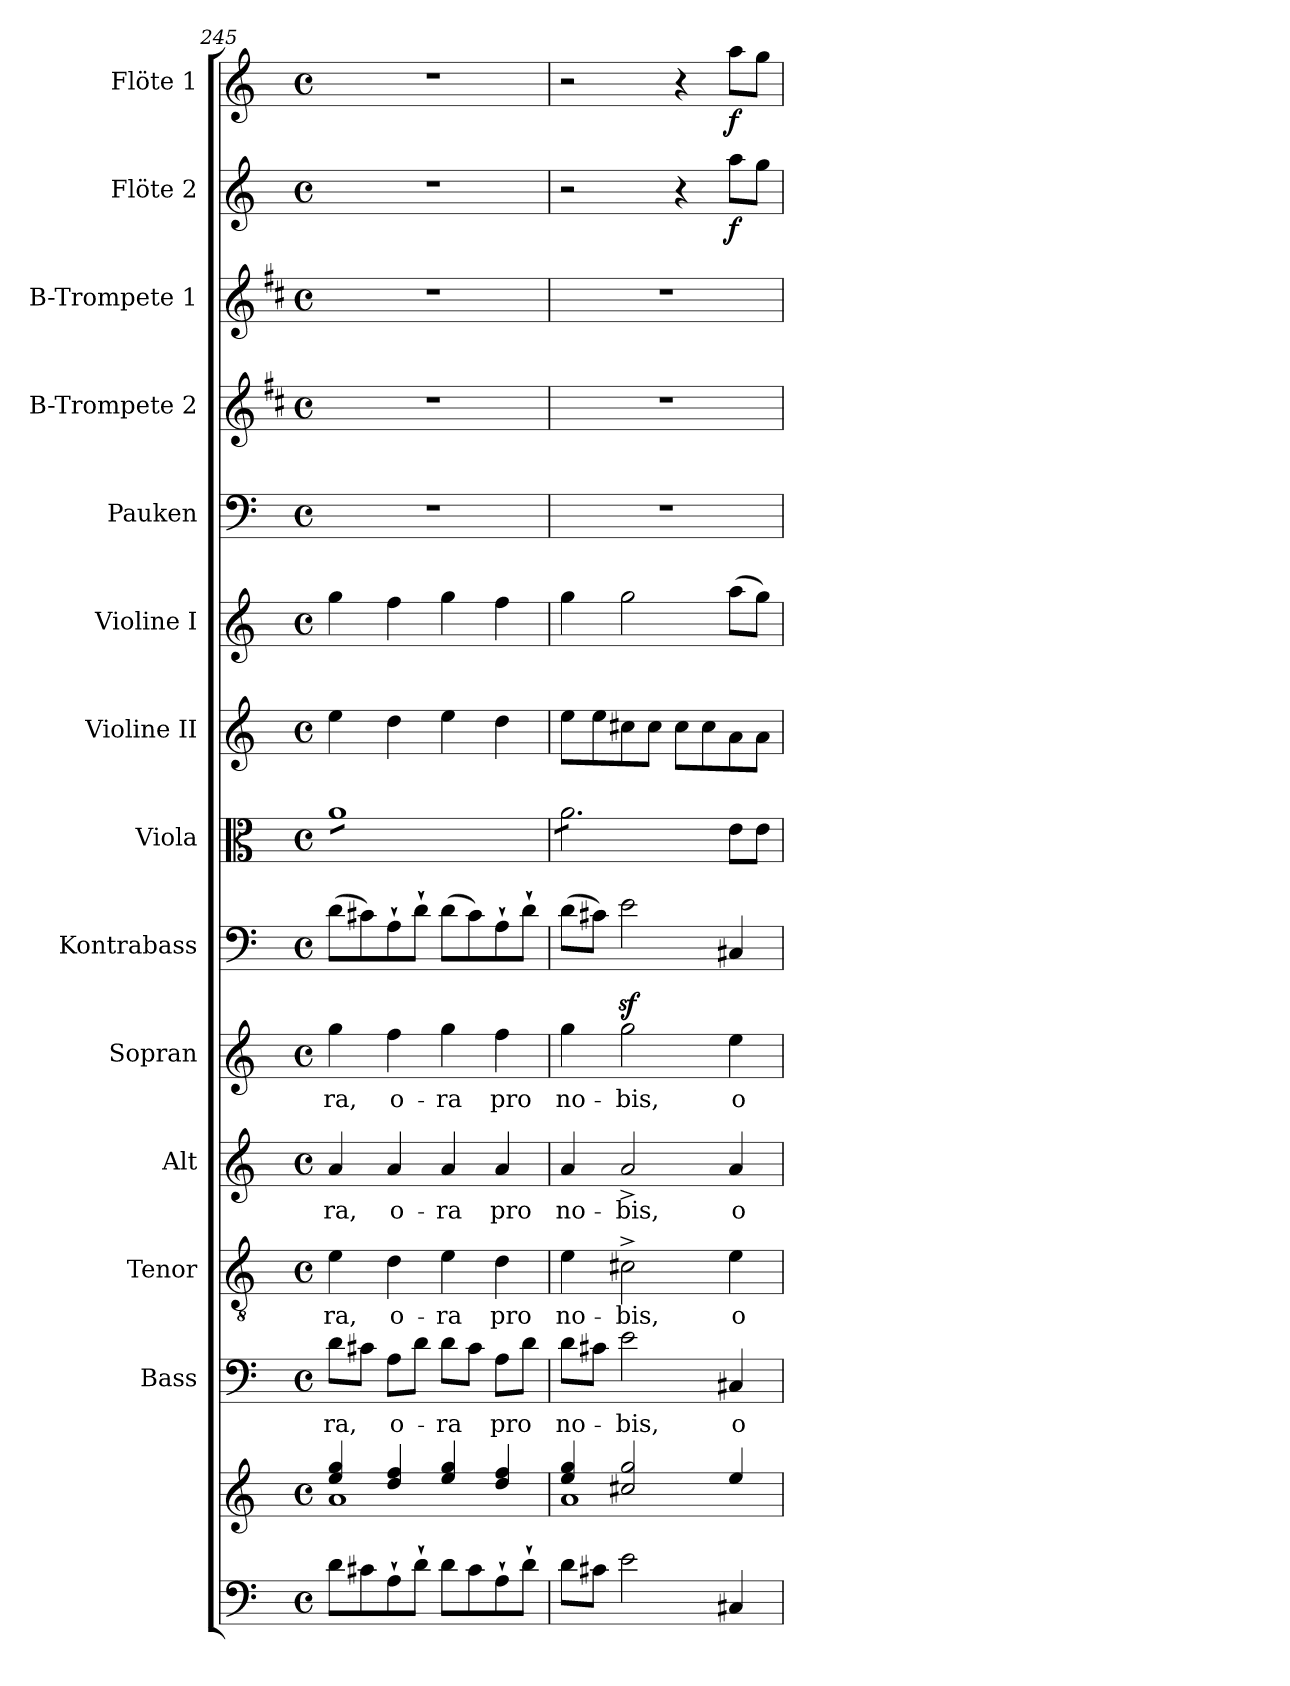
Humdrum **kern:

**kern	**kern	**kern	**text	**kern	**text	**kern	**text	**kern	**text	**kern	**kern	**kern	**kern	**kern	**kern	**kern	**kern	**dynam	**kern	**dynam
*part14	*part14	*part13	*part13	*part12	*part12	*part11	*part11	*part10	*part10	*part9	*part8	*part7	*part6	*part5	*part4	*part3	*part2	*part2	*part1	*part1
*staff15	*staff14	*staff13	*staff13	*staff12	*staff12	*staff11	*staff11	*staff10	*staff10	*staff9	*staff8	*staff7	*staff6	*staff5	*staff4	*staff3	*staff2	*staff2	*staff1	*staff1
*	*	*I"Bass	*	*I"Tenor	*	*I"Alt	*	*I"Sopran	*	*I"Kontrabass	*I"Viola	*I"Violine II	*I"Violine I	*I"Pauken	*I"B-Trompete 2	*I"B-Trompete 1	*I"Flöte 2	*	*I"Flöte 1	*
*	*	*I'B.	*	*I'T.	*	*I'A.	*	*I'S.	*	*I'Kb.	*I'Vla.	*I'Vl. II	*I'Vl. I	*I'Pk.	*I'B Trp. 2	*I'B Trp. 1	*I'Fl. 2	*	*I'Fl. 1	*
*clefF4	*clefG2	*clefF4	*	*clefGv2	*	*clefG2	*	*clefG2	*	*clefF4	*clefC3	*clefG2	*clefG2	*clefF4	*clefG2	*clefG2	*clefG2	*	*clefG2	*
*	*	*	*	*	*	*	*	*	*	*ITrd7c12	*	*	*	*	*ITrd1c2	*ITrd1c2	*	*	*	*
*k[]	*k[]	*k[]	*	*k[]	*	*k[]	*	*k[]	*	*k[]	*k[]	*k[]	*k[]	*k[]	*k[]	*k[]	*k[]	*	*k[]	*
*C:	*C:	*C:	*	*C:	*	*C:	*	*C:	*	*C:	*C:	*C:	*C:	*C:	*C:	*C:	*C:	*	*C:	*
*M4/4	*M4/4	*M4/4	*	*M4/4	*	*M4/4	*	*M4/4	*	*M4/4	*M4/4	*M4/4	*M4/4	*M4/4	*M4/4	*M4/4	*M4/4	*	*M4/4	*
*met(c)	*met(c)	*met(c)	*	*met(c)	*	*met(c)	*	*met(c)	*	*met(c)	*met(c)	*met(c)	*met(c)	*met(c)	*met(c)	*met(c)	*met(c)	*	*met(c)	*
=245	=245	=245	=245	=245	=245	=245	=245	=245	=245	=245	=245	=245	=245	=245	=245	=245	=245	=245	=245	=245
*	*^	*	*	*	*	*	*	*	*	*	*	*	*	*	*	*	*	*	*	*
!	!	!	!	!LO:LY:b	!	!LO:LY:b	!	!LO:LY:b	!	!LO:LY:b	!	!	!	!	!	!	!	!	!	!	!
*	*	*	*	*	*	*	*	*	*	*	*	*tremolo	*	*	*	*	*	*	*	*	*
8d\L	4ee/ 4gg/	1a	8d\L	-ra,	4e\	-ra,	4a/	-ra,	4gg\	-ra,	(>8D\L	8aL	4ee\	4gg\	1r	1r	1r	1r	.	1r	.
8c#X\	.	.	8c#X\J	.	.	.	.	.	.	.	8C#X\)	8a	.	.	.	.	.	.	.	.	.
!	!	!	!	!LO:LY:b	!	!LO:LY:b	!	!LO:LY:b	!	!LO:LY:b	!	!	!	!	!	!	!	!	!	!	!
8A`>\	4dd/ 4ff/	.	8A\L	o-	4d\	o-	4a/	o-	4ff\	o-	8AA`>\	8a	4dd\	4ff\	.	.	.	.	.	.	.
8d`>\J	.	.	8d\J	.	.	.	.	.	.	.	8D`>\J	8a	.	.	.	.	.	.	.	.	.
!	!	!	!	!LO:LY:b	!	!LO:LY:b	!	!LO:LY:b	!	!LO:LY:b	!	!	!	!	!	!	!	!	!	!	!
8d\L	4ee/ 4gg/	.	8d\L	-ra	4e\	-ra	4a/	-ra	4gg\	-ra	(>8D\L	8a	4ee\	4gg\	.	.	.	.	.	.	.
8c#\	.	.	8c#\J	.	.	.	.	.	.	.	8C#\)	8a	.	.	.	.	.	.	.	.	.
!	!	!	!	!LO:LY:b	!	!LO:LY:b	!	!LO:LY:b	!	!LO:LY:b	!	!	!	!	!	!	!	!	!	!	!
8A`>\	4dd/ 4ff/	.	8A\L	pro	4d\	pro	4a/	pro	4ff\	pro	8AA`>\	8a	4dd\	4ff\	.	.	.	.	.	.	.
8d`>\J	.	.	8d\J	.	.	.	.	.	.	.	8D`>\J	8aJ	.	.	.	.	.	.	.	.	.
=246	=246	=246	=246	=246	=246	=246	=246	=246	=246	=246	=246	=246	=246	=246	=246	=246	=246	=246	=246	=246	=246
!	!	!	!	!LO:LY:b	!	!LO:LY:b	!	!LO:LY:b	!	!LO:LY:b	!	!	!	!	!	!	!	!	!	!	!
8d\L	4ee/ 4gg/	1a	8d\L	no-	4e\	no-	4a/	no-	4gg\	no-	(>8D\L	8a\L	8ee\L	4gg\	1r	1r	1r	2r	.	2r	.
8c#X\J	.	.	8c#X\J	.	.	.	.	.	.	.	8C#X\J)	8a\	8ee\	.	.	.	.	.	.	.	.
!	!	!	!	!LO:LY:b	!	!LO:LY:b	!	!LO:LY:b	!	!LO:LY:b	!	!	!	!	!	!	!	!	!	!	!
2e\	2cc#X/ 2gg/	.	2e\	-bis,	2c#X^>\	-bis,	2a^>/	-bis,	2ggz>\	-bis,	2E\	8a\	8cc#X\	2gg\	.	.	.	.	.	.	.
.	.	.	.	.	.	.	.	.	.	.	.	8a\	8cc#\J	.	.	.	.	.	.	.	.
.	.	.	.	.	.	.	.	.	.	.	.	8a\	8cc#\L	.	.	.	.	4r	.	4r	.
.	.	.	.	.	.	.	.	.	.	.	.	8a\J	8cc#\	.	.	.	.	.	.	.	.
*	*	*	*	*	*	*	*	*	*	*	*	*Xtremolo	*	*	*	*	*	*	*	*	*
!	!	!	!	!LO:LY:b	!	!LO:LY:b	!	!LO:LY:b	!	!LO:LY:b	!	!	!	!	!	!	!	!	!LO:DY:b	!	!LO:DY:b
4C#X/	4ee/	.	4C#X/	o-	4e\	o-	4a/	o-	4ee\	o-	4CC#X/	8e\L	8a\	(>8aa\L	.	.	.	8aa\L	f	8aa\L	f
.	.	.	.	.	.	.	.	.	.	.	.	8e\J	8a\J	8gg\J)	.	.	.	8gg\J	.	8gg\J	.
*	*v	*v	*	*	*	*	*	*	*	*	*	*	*	*	*	*	*	*	*	*	*
=	=	=	=	=	=	=	=	=	=	=	=	=	=	=	=	=	=	=	=	=
*-	*-	*-	*-	*-	*-	*-	*-	*-	*-	*-	*-	*-	*-	*-	*-	*-	*-	*-	*-	*-
